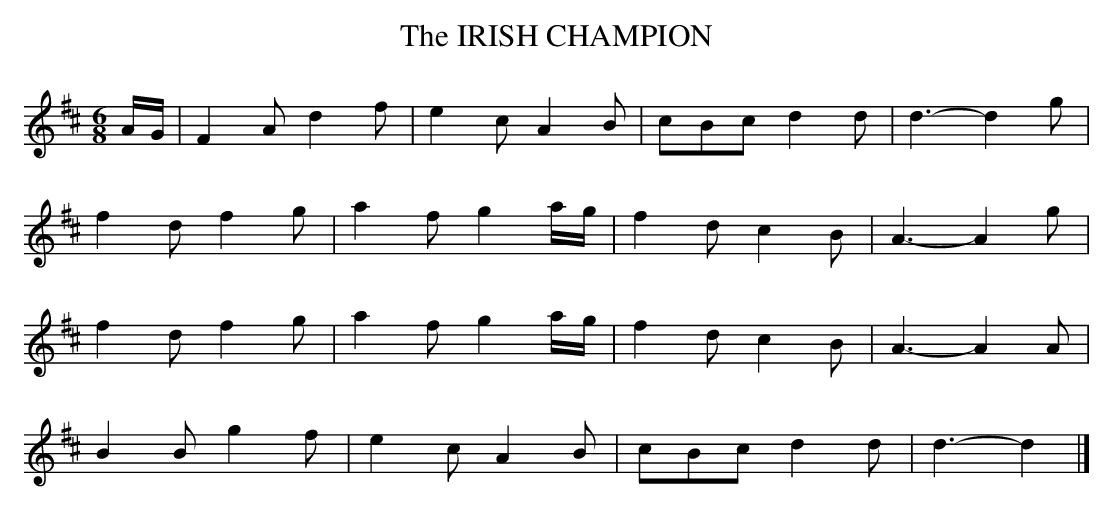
X:1
T:IRISH CHAMPION, The
Y:"with spirit"
M:6/8
L:1/8
K:D
A/G/|F2A d2f|e2c A2B|cBc d2d|d3-d2g|
f2d f2g|a2f g2a/g/|f2d c2B|A3-A2g|
f2d f2g|a2f g2a/g/|f2d c2B|A3-A2A|
B2B g2f|e2c A2B|cBc d2d|d3-d2|]
